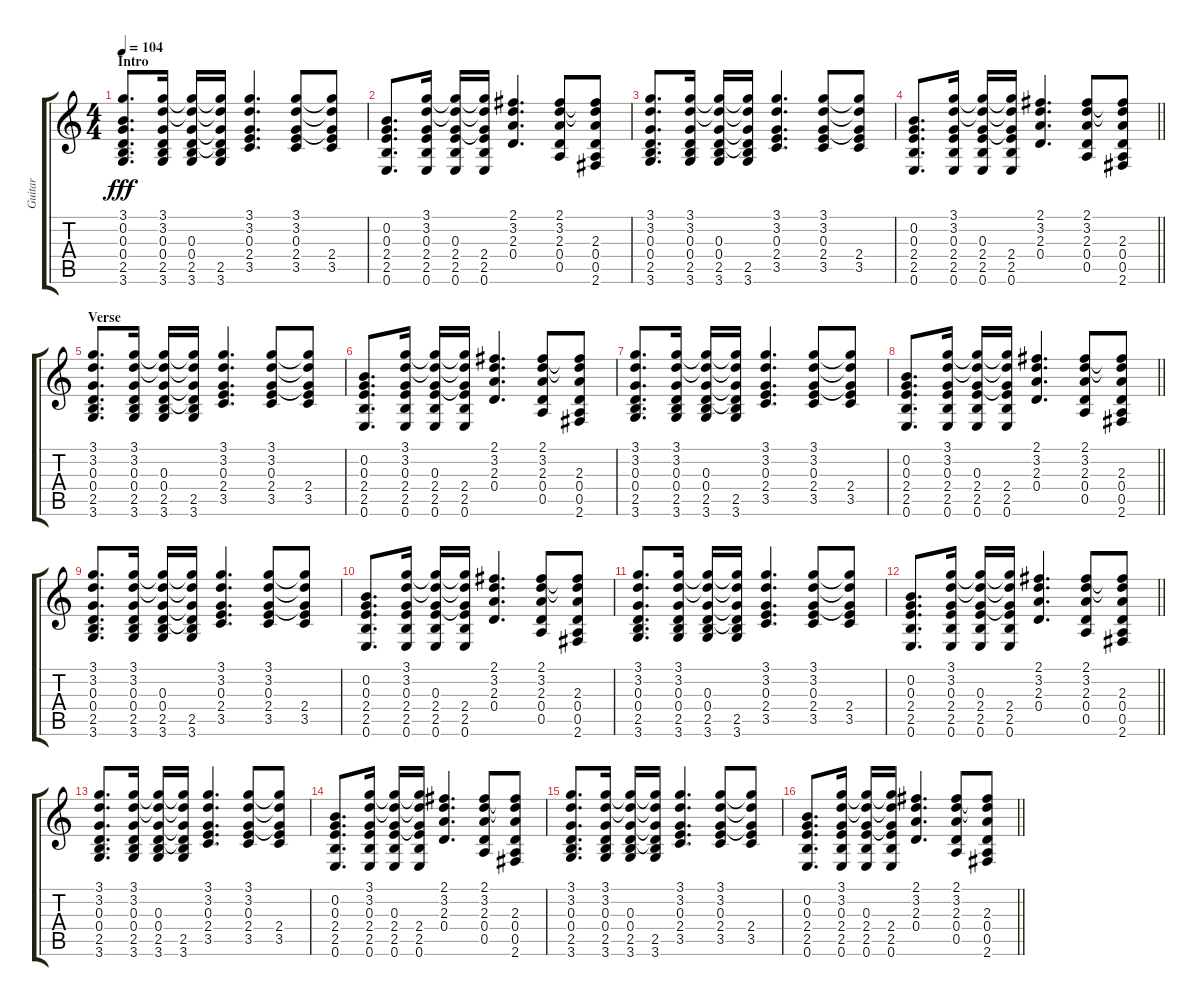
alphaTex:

\track ("Guitar" "Guitar") {instrument acousticguitarsteel}
\staff {score tabs}
\tuning (E4 B3 G3 D3 A2 E2) {hide}
\ts (4 4)
\section ("" "Intro")
\tempo 104
\clef g2
\ks c
(3.1 0.2 0.3 0.4 2.5 3.6).8{d dy fff instrument acousticguitarsteel} (3.1 3.2 0.3 0.4 2.5 3.6).16 (3.1{t} 3.2{t} 0.3 0.4 2.5 3.6).16 (3.1{t} 3.2{t} 0.3{t} 0.4{t} 2.5 3.6).16 (3.1 3.2 0.3 2.4 3.5).4{d} (3.1 3.2 0.3 2.4 3.5).8 (3.1{t} 3.2{t} 0.3{t} 2.4 3.5).8 |
(0.2 0.3 2.4 2.5 0.6).8{d} (3.1 3.2 0.3 2.4 2.5 0.6).16 (3.1{t} 3.2{t} 0.3 2.4 2.5 0.6).16 (3.1{t} 3.2{t} 0.3{t} 2.4 2.5 0.6).16 (2.1 3.2 2.3 0.4).4{d} (2.1 3.2 2.3 0.4 0.5).8 (2.1{t} 3.2{t} 2.3 0.4 0.5 2.6).8 |
(3.1 3.2 0.3 0.4 2.5 3.6).8{d} (3.1 3.2 0.3 0.4 2.5 3.6).16 (3.1{t} 3.2{t} 0.3 0.4 2.5 3.6).16 (3.1{t} 3.2{t} 0.3{t} 0.4{t} 2.5 3.6).16 (3.1 3.2 0.3 2.4 3.5).4{d} (3.1 3.2 0.3 2.4 3.5).8 (3.1{t} 3.2{t} 0.3{t} 2.4 3.5).8 |
\barLineRight lightlight
(0.2 0.3 2.4 2.5 0.6).8{d} (3.1 3.2 0.3 2.4 2.5 0.6).16 (3.1{t} 3.2{t} 0.3 2.4 2.5 0.6).16 (3.1{t} 3.2{t} 0.3{t} 2.4 2.5 0.6).16 (2.1 3.2 2.3 0.4).4{d} (2.1 3.2 2.3 0.4 0.5).8 (2.1{t} 3.2{t} 2.3 0.4 0.5 2.6).8 |
\section ("" "Verse")
(3.1 3.2 0.3 0.4 2.5 3.6).8{d} (3.1 3.2 0.3 0.4 2.5 3.6).16 (3.1{t} 3.2{t} 0.3 0.4 2.5 3.6).16 (3.1{t} 3.2{t} 0.3{t} 0.4{t} 2.5 3.6).16 (3.1 3.2 0.3 2.4 3.5).4{d} (3.1 3.2 0.3 2.4 3.5).8 (3.1{t} 3.2{t} 0.3{t} 2.4 3.5).8 |
(0.2 0.3 2.4 2.5 0.6).8{d} (3.1 3.2 0.3 2.4 2.5 0.6).16 (3.1{t} 3.2{t} 0.3 2.4 2.5 0.6).16 (3.1{t} 3.2{t} 0.3{t} 2.4 2.5 0.6).16 (2.1 3.2 2.3 0.4).4{d} (2.1 3.2 2.3 0.4 0.5).8 (2.1{t} 3.2{t} 2.3 0.4 0.5 2.6).8 |
(3.1 3.2 0.3 0.4 2.5 3.6).8{d} (3.1 3.2 0.3 0.4 2.5 3.6).16 (3.1{t} 3.2{t} 0.3 0.4 2.5 3.6).16 (3.1{t} 3.2{t} 0.3{t} 0.4{t} 2.5 3.6).16 (3.1 3.2 0.3 2.4 3.5).4{d} (3.1 3.2 0.3 2.4 3.5).8 (3.1{t} 3.2{t} 0.3{t} 2.4 3.5).8 |
\barLineRight lightlight
(0.2 0.3 2.4 2.5 0.6).8{d} (3.1 3.2 0.3 2.4 2.5 0.6).16 (3.1{t} 3.2{t} 0.3 2.4 2.5 0.6).16 (3.1{t} 3.2{t} 0.3{t} 2.4 2.5 0.6).16 (2.1 3.2 2.3 0.4).4{d} (2.1 3.2 2.3 0.4 0.5).8 (2.1{t} 3.2{t} 2.3 0.4 0.5 2.6).8 |
(3.1 3.2 0.3 0.4 2.5 3.6).8{d} (3.1 3.2 0.3 0.4 2.5 3.6).16 (3.1{t} 3.2{t} 0.3 0.4 2.5 3.6).16 (3.1{t} 3.2{t} 0.3{t} 0.4{t} 2.5 3.6).16 (3.1 3.2 0.3 2.4 3.5).4{d} (3.1 3.2 0.3 2.4 3.5).8 (3.1{t} 3.2{t} 0.3{t} 2.4 3.5).8 |
(0.2 0.3 2.4 2.5 0.6).8{d} (3.1 3.2 0.3 2.4 2.5 0.6).16 (3.1{t} 3.2{t} 0.3 2.4 2.5 0.6).16 (3.1{t} 3.2{t} 0.3{t} 2.4 2.5 0.6).16 (2.1 3.2 2.3 0.4).4{d} (2.1 3.2 2.3 0.4 0.5).8 (2.1{t} 3.2{t} 2.3 0.4 0.5 2.6).8 |
(3.1 3.2 0.3 0.4 2.5 3.6).8{d} (3.1 3.2 0.3 0.4 2.5 3.6).16 (3.1{t} 3.2{t} 0.3 0.4 2.5 3.6).16 (3.1{t} 3.2{t} 0.3{t} 0.4{t} 2.5 3.6).16 (3.1 3.2 0.3 2.4 3.5).4{d} (3.1 3.2 0.3 2.4 3.5).8 (3.1{t} 3.2{t} 0.3{t} 2.4 3.5).8 |
\barLineRight lightlight
(0.2 0.3 2.4 2.5 0.6).8{d} (3.1 3.2 0.3 2.4 2.5 0.6).16 (3.1{t} 3.2{t} 0.3 2.4 2.5 0.6).16 (3.1{t} 3.2{t} 0.3{t} 2.4 2.5 0.6).16 (2.1 3.2 2.3 0.4).4{d} (2.1 3.2 2.3 0.4 0.5).8 (2.1{t} 3.2{t} 2.3 0.4 0.5 2.6).8 |
(3.1 3.2 0.3 0.4 2.5 3.6).8{d} (3.1 3.2 0.3 0.4 2.5 3.6).16 (3.1{t} 3.2{t} 0.3 0.4 2.5 3.6).16 (3.1{t} 3.2{t} 0.3{t} 0.4{t} 2.5 3.6).16 (3.1 3.2 0.3 2.4 3.5).4{d} (3.1 3.2 0.3 2.4 3.5).8 (3.1{t} 3.2{t} 0.3{t} 2.4 3.5).8 |
(0.2 0.3 2.4 2.5 0.6).8{d} (3.1 3.2 0.3 2.4 2.5 0.6).16 (3.1{t} 3.2{t} 0.3 2.4 2.5 0.6).16 (3.1{t} 3.2{t} 0.3{t} 2.4 2.5 0.6).16 (2.1 3.2 2.3 0.4).4{d} (2.1 3.2 2.3 0.4 0.5).8 (2.1{t} 3.2{t} 2.3 0.4 0.5 2.6).8 |
(3.1 3.2 0.3 0.4 2.5 3.6).8{d} (3.1 3.2 0.3 0.4 2.5 3.6).16 (3.1{t} 3.2{t} 0.3 0.4 2.5 3.6).16 (3.1{t} 3.2{t} 0.3{t} 0.4{t} 2.5 3.6).16 (3.1 3.2 0.3 2.4 3.5).4{d} (3.1 3.2 0.3 2.4 3.5).8 (3.1{t} 3.2{t} 0.3{t} 2.4 3.5).8 |
\barLineRight lightlight
(0.2 0.3 2.4 2.5 0.6).8{d} (3.1 3.2 0.3 2.4 2.5 0.6).16 (3.1{t} 3.2{t} 0.3 2.4 2.5 0.6).16 (3.1{t} 3.2{t} 0.3{t} 2.4 2.5 0.6).16 (2.1 3.2 2.3 0.4).4{d} (2.1 3.2 2.3 0.4 0.5).8 (2.1{t} 3.2{t} 2.3 0.4 0.5 2.6).8
